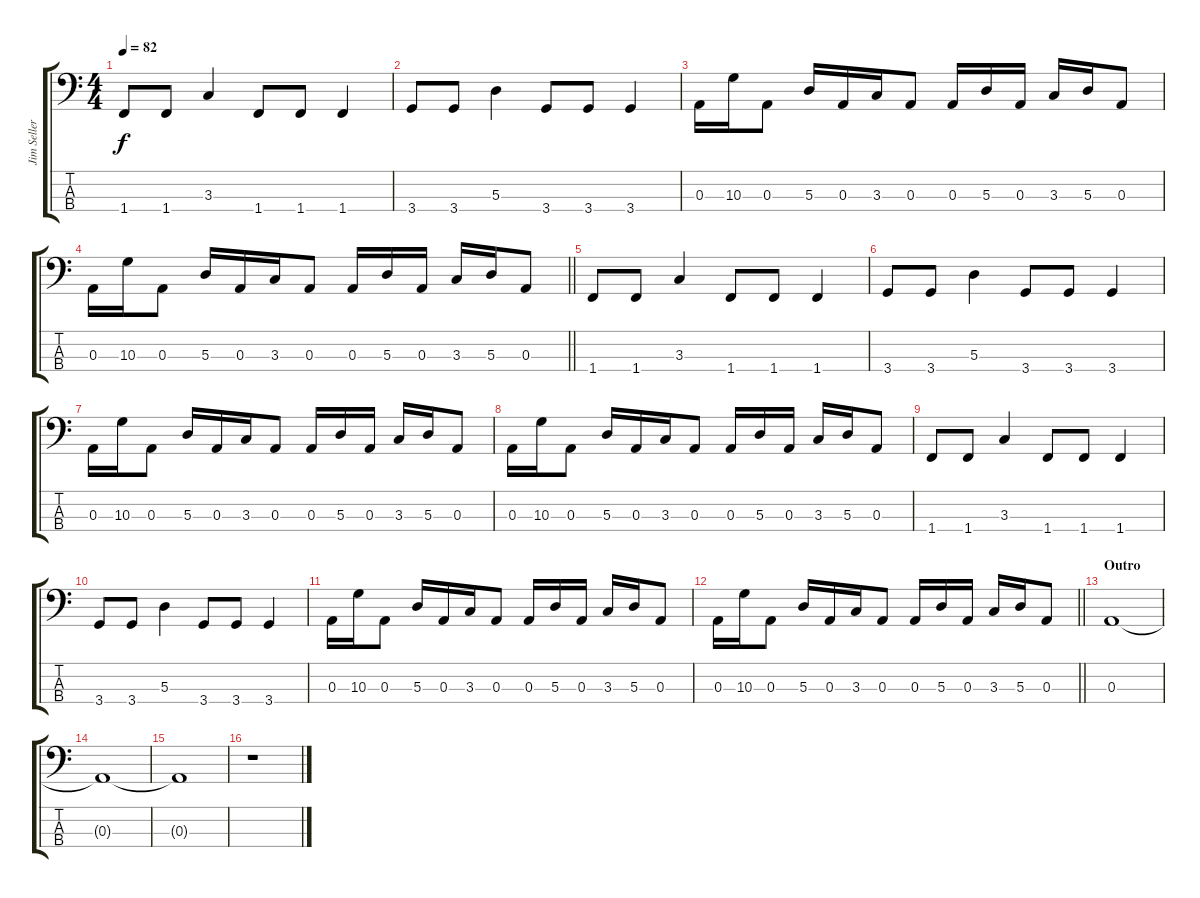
\track ("Jim Sellers (Bass)" "Jim Seller") {instrument synthbass2}
\staff {score tabs}
\tuning (G2 D2 A1 E1) {hide}
\ts (4 4)
\tempo 82
\clef f4
\ks c
1.4.8{dy f} 1.4.8 3.3.4 1.4.8 1.4.8 1.4.4 |
3.4.8 3.4.8 5.3.4 3.4.8 3.4.8 3.4.4 |
0.3.16 10.3.16 0.3.8 5.3.16 0.3.16 3.3.16 0.3.8 0.3.16 5.3.16 0.3.16 3.3.16 5.3.16 0.3.8 |
\barLineRight lightlight
0.3.16 10.3.16 0.3.8 5.3.16 0.3.16 3.3.16 0.3.8 0.3.16 5.3.16 0.3.16 3.3.16 5.3.16 0.3.8 |
1.4.8 1.4.8 3.3.4 1.4.8 1.4.8 1.4.4 |
3.4.8 3.4.8 5.3.4 3.4.8 3.4.8 3.4.4 |
0.3.16 10.3.16 0.3.8 5.3.16 0.3.16 3.3.16 0.3.8 0.3.16 5.3.16 0.3.16 3.3.16 5.3.16 0.3.8 |
0.3.16 10.3.16 0.3.8 5.3.16 0.3.16 3.3.16 0.3.8 0.3.16 5.3.16 0.3.16 3.3.16 5.3.16 0.3.8 |
1.4.8 1.4.8 3.3.4 1.4.8 1.4.8 1.4.4 |
3.4.8 3.4.8 5.3.4 3.4.8 3.4.8 3.4.4 |
0.3.16 10.3.16 0.3.8 5.3.16 0.3.16 3.3.16 0.3.8 0.3.16 5.3.16 0.3.16 3.3.16 5.3.16 0.3.8 |
\barLineRight lightlight
0.3.16 10.3.16 0.3.8 5.3.16 0.3.16 3.3.16 0.3.8 0.3.16 5.3.16 0.3.16 3.3.16 5.3.16 0.3.8 |
\section ("" "Outro")
0.3.1{volume 0} |
0.3{t}.1 |
0.3{t}.1 |
r.1
